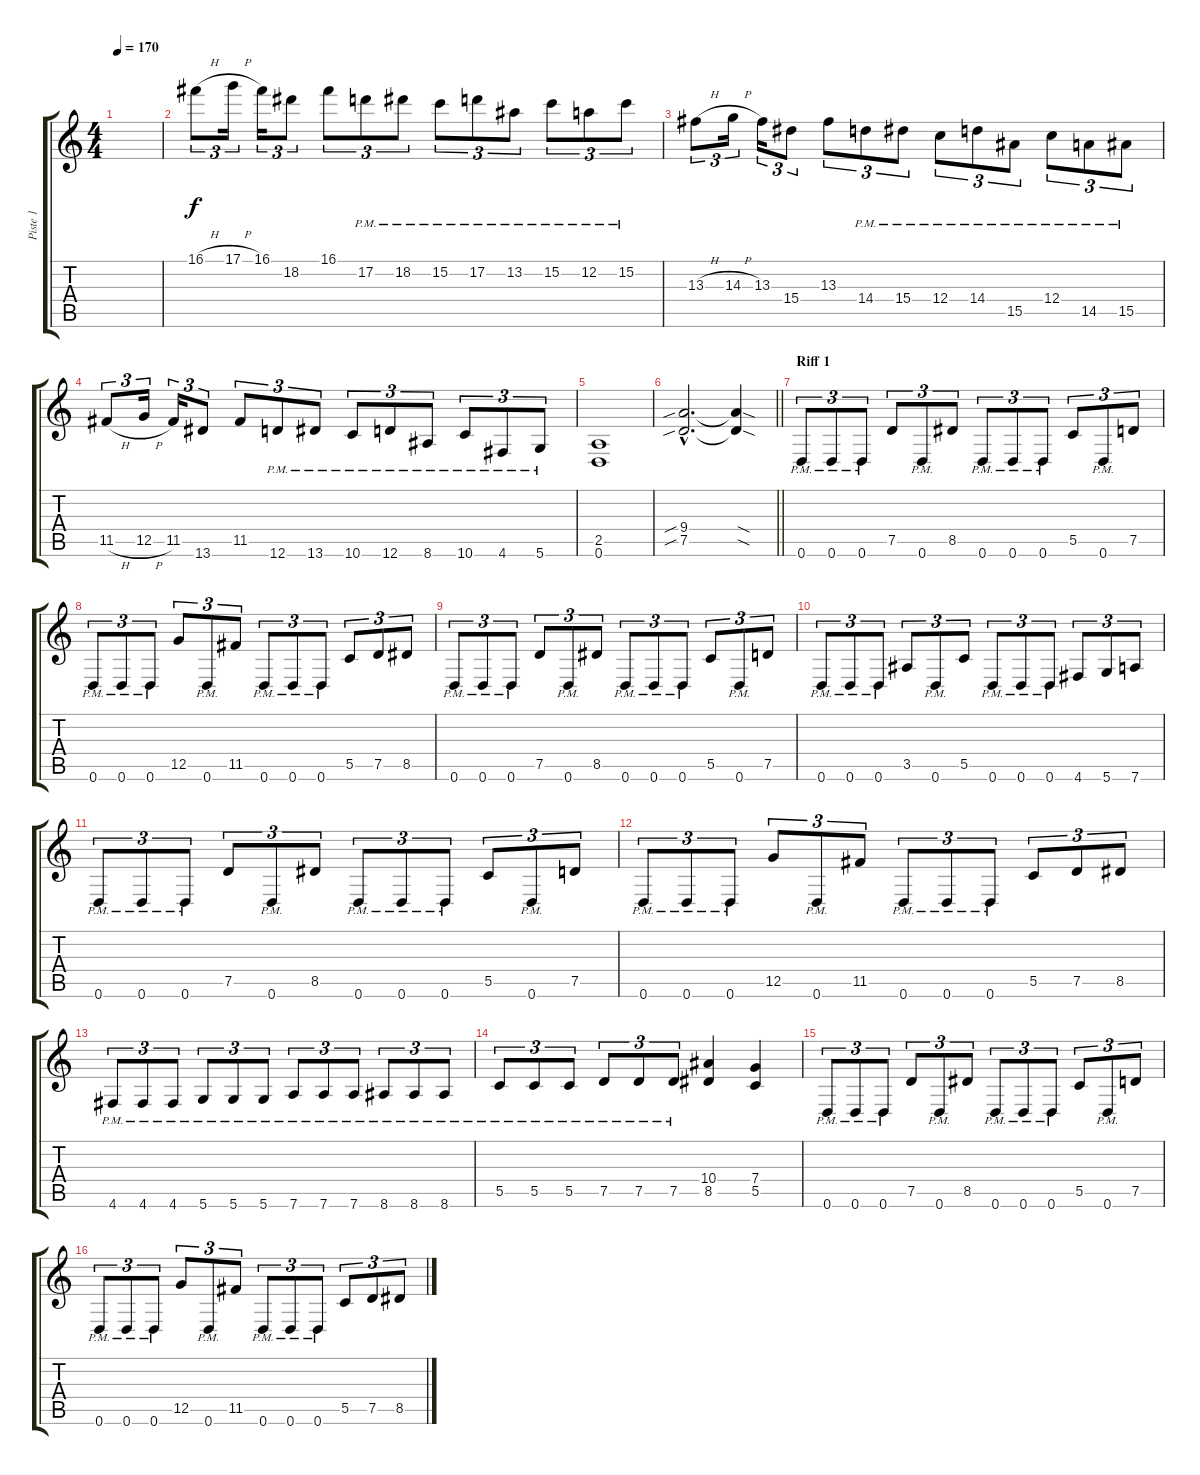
\track ("Piste 1" "Piste 1") {instrument distortionguitar}
\staff {score tabs}
\tuning (D4 A3 F3 C3 G2 D2) {hide}
\ts (4 4)
\tempo 170
\clef g2
\ks c
|
16.1{h}.8{tu (3 2)} 17.1{h}.16{tu (3 2)} 16.1.16{tu (3 2)} 18.2.8{tu (3 2)} 16.1.8{tu (3 2)} 17.2{pm}.8{tu (3 2)} 18.2{pm}.8{tu (3 2)} 15.2{pm}.8{tu (3 2)} 17.2{pm}.8{tu (3 2)} 13.2{pm}.8{tu (3 2)} 15.2{pm}.8{tu (3 2)} 12.2{pm}.8{tu (3 2)} 15.2{pm}.8{tu (3 2)} |
13.3{h}.8{tu (3 2)} 14.3{h}.16{tu (3 2)} 13.3.16{tu (3 2)} 15.4.8{tu (3 2)} 13.3.8{tu (3 2)} 14.4{pm}.8{tu (3 2)} 15.4{pm}.8{tu (3 2)} 12.4{pm}.8{tu (3 2)} 14.4{pm}.8{tu (3 2)} 15.5{pm}.8{tu (3 2)} 12.4{pm}.8{tu (3 2)} 14.5{pm}.8{tu (3 2)} 15.5{pm}.8{tu (3 2)} |
11.5{h}.8{tu (3 2)} 12.5{h}.16{tu (3 2)} 11.5.16{tu (3 2)} 13.6.8{tu (3 2)} 11.5.8{tu (3 2)} 12.6{pm}.8{tu (3 2)} 13.6{pm}.8{tu (3 2)} 10.6{pm}.8{tu (3 2)} 12.6{pm}.8{tu (3 2)} 8.6{pm}.8{tu (3 2)} 10.6{pm}.8{tu (3 2)} 4.6{pm}.8{tu (3 2)} 5.6{pm}.8{tu (3 2)} |
(2.5 0.6).1 |
\barLineRight lightlight
(9.4{sib hac} 7.5{sib hac}).2{d} (9.4{sod t} 7.5{sod t}).4 |
\section ("" "Riff 1")
0.6{pm}.8{tu (3 2)} 0.6{pm}.8{tu (3 2)} 0.6{pm}.8{tu (3 2)} 7.5.8{tu (3 2)} 0.6{pm}.8{tu (3 2)} 8.5.8{tu (3 2)} 0.6{pm}.8{tu (3 2)} 0.6{pm}.8{tu (3 2)} 0.6{pm}.8{tu (3 2)} 5.5.8{tu (3 2)} 0.6{pm}.8{tu (3 2)} 7.5.8{tu (3 2)} |
0.6{pm}.8{tu (3 2)} 0.6{pm}.8{tu (3 2)} 0.6{pm}.8{tu (3 2)} 12.5.8{tu (3 2)} 0.6{pm}.8{tu (3 2)} 11.5.8{tu (3 2)} 0.6{pm}.8{tu (3 2)} 0.6{pm}.8{tu (3 2)} 0.6{pm}.8{tu (3 2)} 5.5.8{tu (3 2)} 7.5.8{tu (3 2)} 8.5.8{tu (3 2)} |
0.6{pm}.8{tu (3 2)} 0.6{pm}.8{tu (3 2)} 0.6{pm}.8{tu (3 2)} 7.5.8{tu (3 2)} 0.6{pm}.8{tu (3 2)} 8.5.8{tu (3 2)} 0.6{pm}.8{tu (3 2)} 0.6{pm}.8{tu (3 2)} 0.6{pm}.8{tu (3 2)} 5.5.8{tu (3 2)} 0.6{pm}.8{tu (3 2)} 7.5.8{tu (3 2)} |
0.6{pm}.8{tu (3 2)} 0.6{pm}.8{tu (3 2)} 0.6{pm}.8{tu (3 2)} 3.5.8{tu (3 2)} 0.6{pm}.8{tu (3 2)} 5.5.8{tu (3 2)} 0.6{pm}.8{tu (3 2)} 0.6{pm}.8{tu (3 2)} 0.6{pm}.8{tu (3 2)} 4.6.8{tu (3 2)} 5.6.8{tu (3 2)} 7.6.8{tu (3 2)} |
0.6{pm}.8{tu (3 2)} 0.6{pm}.8{tu (3 2)} 0.6{pm}.8{tu (3 2)} 7.5.8{tu (3 2)} 0.6{pm}.8{tu (3 2)} 8.5.8{tu (3 2)} 0.6{pm}.8{tu (3 2)} 0.6{pm}.8{tu (3 2)} 0.6{pm}.8{tu (3 2)} 5.5.8{tu (3 2)} 0.6{pm}.8{tu (3 2)} 7.5.8{tu (3 2)} |
0.6{pm}.8{tu (3 2)} 0.6{pm}.8{tu (3 2)} 0.6{pm}.8{tu (3 2)} 12.5.8{tu (3 2)} 0.6{pm}.8{tu (3 2)} 11.5.8{tu (3 2)} 0.6{pm}.8{tu (3 2)} 0.6{pm}.8{tu (3 2)} 0.6{pm}.8{tu (3 2)} 5.5.8{tu (3 2)} 7.5.8{tu (3 2)} 8.5.8{tu (3 2)} |
4.6{pm}.8{tu (3 2)} 4.6{pm}.8{tu (3 2)} 4.6{pm}.8{tu (3 2)} 5.6{pm}.8{tu (3 2)} 5.6{pm}.8{tu (3 2)} 5.6{pm}.8{tu (3 2)} 7.6{pm}.8{tu (3 2)} 7.6{pm}.8{tu (3 2)} 7.6{pm}.8{tu (3 2)} 8.6{pm}.8{tu (3 2)} 8.6{pm}.8{tu (3 2)} 8.6{pm}.8{tu (3 2)} |
5.5{pm}.8{tu (3 2)} 5.5{pm}.8{tu (3 2)} 5.5{pm}.8{tu (3 2)} 7.5{pm}.8{tu (3 2)} 7.5{pm}.8{tu (3 2)} 7.5{pm}.8{tu (3 2)} (10.4 8.5).4 (7.4 5.5).4 |
0.6{pm}.8{tu (3 2)} 0.6{pm}.8{tu (3 2)} 0.6{pm}.8{tu (3 2)} 7.5.8{tu (3 2)} 0.6{pm}.8{tu (3 2)} 8.5.8{tu (3 2)} 0.6{pm}.8{tu (3 2)} 0.6{pm}.8{tu (3 2)} 0.6{pm}.8{tu (3 2)} 5.5.8{tu (3 2)} 0.6{pm}.8{tu (3 2)} 7.5.8{tu (3 2)} |
0.6{pm}.8{tu (3 2)} 0.6{pm}.8{tu (3 2)} 0.6{pm}.8{tu (3 2)} 12.5.8{tu (3 2)} 0.6{pm}.8{tu (3 2)} 11.5.8{tu (3 2)} 0.6{pm}.8{tu (3 2)} 0.6{pm}.8{tu (3 2)} 0.6{pm}.8{tu (3 2)} 5.5.8{tu (3 2)} 7.5.8{tu (3 2)} 8.5.8{tu (3 2)}
